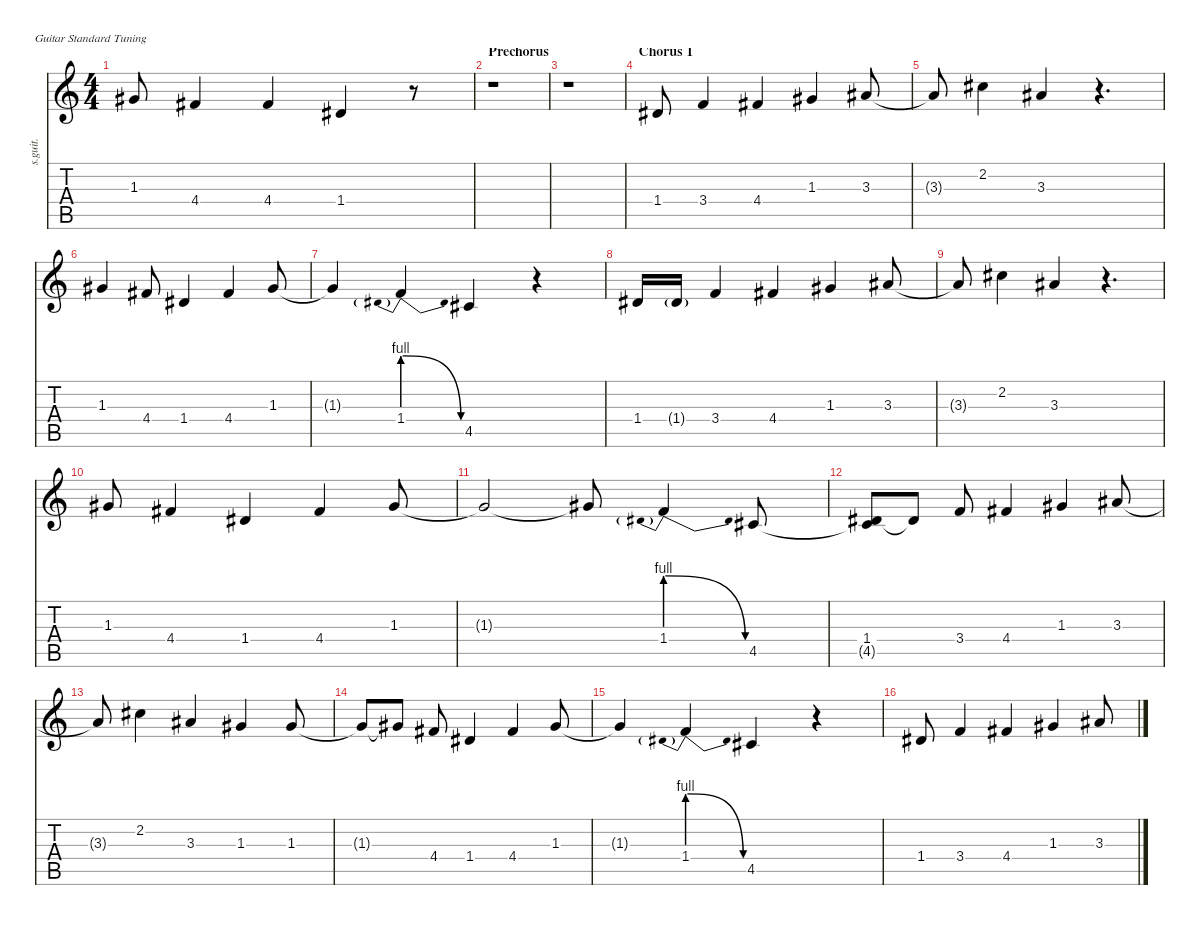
\defaultSystemsLayout 4
\hideDynamics
\bracketExtendMode nobrackets
\track ("Vocals (Stuart \"2D\" Pot)" "s.guit.") {instrument clarinet}
\staff {score tabs}
\tuning (E4 B3 G3 D3 A2 E2)
\displaytranspose 12
\ts (4 4)
\tempo (139 hide)
\clef g2
\ks c
1.3{acc #}.8{lyrics (0 "") lyrics (1 "") lyrics (2 "") lyrics (3 "") lyrics (4 "") dy f} 4.4{acc #}.4{lyrics (0 "") lyrics (1 "") lyrics (2 "") lyrics (3 "") lyrics (4 "")} 4.4{acc #}.4{lyrics (0 "") lyrics (1 "") lyrics (2 "") lyrics (3 "") lyrics (4 "")} 1.4{acc #}.4{lyrics (0 "") lyrics (1 "") lyrics (2 "") lyrics (3 "") lyrics (4 "")} r.8 |
\section ("" "Prechorus")
r.1 |
r.1 |
\section ("" "Chorus 1")
1.4{acc #}.8{lyrics (0 "") lyrics (1 "") lyrics (2 "") lyrics (3 "") lyrics (4 "")} 3.4.4{lyrics (0 "") lyrics (1 "") lyrics (2 "") lyrics (3 "") lyrics (4 "")} 4.4{acc #}.4{lyrics (0 "") lyrics (1 "") lyrics (2 "") lyrics (3 "") lyrics (4 "")} 1.3{acc #}.4{lyrics (0 "") lyrics (1 "") lyrics (2 "") lyrics (3 "") lyrics (4 "")} 3.3{acc #}.8{lyrics (0 "") lyrics (1 "") lyrics (2 "") lyrics (3 "") lyrics (4 "")} |
3.3{t acc #}.8{lyrics (0 "") lyrics (1 "") lyrics (2 "") lyrics (3 "") lyrics (4 "")} 2.2{acc #}.4{lyrics (0 "") lyrics (1 "") lyrics (2 "") lyrics (3 "") lyrics (4 "")} 3.3{acc #}.4{lyrics (0 "") lyrics (1 "") lyrics (2 "") lyrics (3 "") lyrics (4 "")} r.4{d} |
1.3{acc #}.4{lyrics (0 "") lyrics (1 "") lyrics (2 "") lyrics (3 "") lyrics (4 "")} 4.4{acc #}.8{lyrics (0 "") lyrics (1 "") lyrics (2 "") lyrics (3 "") lyrics (4 "")} 1.4{acc #}.4{lyrics (0 "") lyrics (1 "") lyrics (2 "") lyrics (3 "") lyrics (4 "")} 4.4{acc #}.4{lyrics (0 "") lyrics (1 "") lyrics (2 "") lyrics (3 "") lyrics (4 "")} 1.3{acc #}.8{lyrics (0 "") lyrics (1 "") lyrics (2 "") lyrics (3 "") lyrics (4 "")} |
1.3{t acc #}.4{lyrics (0 "") lyrics (1 "") lyrics (2 "") lyrics (3 "") lyrics (4 "")} 1.4{be (prebendrelease 0 4 40.199999999999996 0)}.4{lyrics (0 "") lyrics (1 "") lyrics (2 "") lyrics (3 "") lyrics (4 "")} 4.5{acc #}.4{lyrics (0 "") lyrics (1 "") lyrics (2 "") lyrics (3 "") lyrics (4 "")} r.4 |
1.4{acc #}.16{lyrics (0 "") lyrics (1 "") lyrics (2 "") lyrics (3 "") lyrics (4 "")} 1.4{g acc #}.16{lyrics (0 "") lyrics (1 "") lyrics (2 "") lyrics (3 "") lyrics (4 "") dy mp} 3.4.4{lyrics (0 "") lyrics (1 "") lyrics (2 "") lyrics (3 "") lyrics (4 "") dy f} 4.4{acc #}.4{lyrics (0 "") lyrics (1 "") lyrics (2 "") lyrics (3 "") lyrics (4 "")} 1.3{acc #}.4{lyrics (0 "") lyrics (1 "") lyrics (2 "") lyrics (3 "") lyrics (4 "")} 3.3{acc #}.8{lyrics (0 "") lyrics (1 "") lyrics (2 "") lyrics (3 "") lyrics (4 "")} |
3.3{t acc #}.8{lyrics (0 "") lyrics (1 "") lyrics (2 "") lyrics (3 "") lyrics (4 "")} 2.2{acc #}.4{lyrics (0 "") lyrics (1 "") lyrics (2 "") lyrics (3 "") lyrics (4 "")} 3.3{acc #}.4{lyrics (0 "") lyrics (1 "") lyrics (2 "") lyrics (3 "") lyrics (4 "")} r.4{d} |
1.3{acc #}.8{lyrics (0 "") lyrics (1 "") lyrics (2 "") lyrics (3 "") lyrics (4 "")} 4.4{acc #}.4{lyrics (0 "") lyrics (1 "") lyrics (2 "") lyrics (3 "") lyrics (4 "")} 1.4{acc #}.4{lyrics (0 "") lyrics (1 "") lyrics (2 "") lyrics (3 "") lyrics (4 "")} 4.4{acc #}.4{lyrics (0 "") lyrics (1 "") lyrics (2 "") lyrics (3 "") lyrics (4 "")} 1.3{acc #}.8{lyrics (0 "") lyrics (1 "") lyrics (2 "") lyrics (3 "") lyrics (4 "")} |
1.3{t acc #}.2{lyrics (0 "") lyrics (1 "") lyrics (2 "") lyrics (3 "") lyrics (4 "")} 1.3{t acc #}.8{lyrics (0 "") lyrics (1 "") lyrics (2 "") lyrics (3 "") lyrics (4 "")} 1.4{be (prebendrelease 0 4 40.199999999999996 0)}.4{lyrics (0 "") lyrics (1 "") lyrics (2 "") lyrics (3 "") lyrics (4 "")} 4.5{acc #}.8{lyrics (0 "") lyrics (1 "") lyrics (2 "") lyrics (3 "") lyrics (4 "")} |
(1.4{acc #} 4.5{t acc #}).8{lyrics (0 "") lyrics (1 "") lyrics (2 "") lyrics (3 "") lyrics (4 "")} 1.4{t acc #}.8{lyrics (0 "") lyrics (1 "") lyrics (2 "") lyrics (3 "") lyrics (4 "")} 3.4.8{lyrics (0 "") lyrics (1 "") lyrics (2 "") lyrics (3 "") lyrics (4 "")} 4.4{acc #}.4{lyrics (0 "") lyrics (1 "") lyrics (2 "") lyrics (3 "") lyrics (4 "")} 1.3{acc #}.4{lyrics (0 "") lyrics (1 "") lyrics (2 "") lyrics (3 "") lyrics (4 "")} 3.3{acc #}.8{lyrics (0 "") lyrics (1 "") lyrics (2 "") lyrics (3 "") lyrics (4 "")} |
3.3{t acc #}.8{lyrics (0 "") lyrics (1 "") lyrics (2 "") lyrics (3 "") lyrics (4 "")} 2.2{acc #}.4{lyrics (0 "") lyrics (1 "") lyrics (2 "") lyrics (3 "") lyrics (4 "")} 3.3{acc #}.4{lyrics (0 "") lyrics (1 "") lyrics (2 "") lyrics (3 "") lyrics (4 "")} 1.3{acc #}.4{lyrics (0 "") lyrics (1 "") lyrics (2 "") lyrics (3 "") lyrics (4 "")} 1.3{acc #}.8{lyrics (0 "") lyrics (1 "") lyrics (2 "") lyrics (3 "") lyrics (4 "")} |
1.3{t acc #}.8{lyrics (0 "") lyrics (1 "") lyrics (2 "") lyrics (3 "") lyrics (4 "")} 1.3{t acc #}.8{lyrics (0 "") lyrics (1 "") lyrics (2 "") lyrics (3 "") lyrics (4 "")} 4.4{acc #}.8{lyrics (0 "") lyrics (1 "") lyrics (2 "") lyrics (3 "") lyrics (4 "")} 1.4{acc #}.4{lyrics (0 "") lyrics (1 "") lyrics (2 "") lyrics (3 "") lyrics (4 "")} 4.4{acc #}.4{lyrics (0 "") lyrics (1 "") lyrics (2 "") lyrics (3 "") lyrics (4 "")} 1.3{acc #}.8{lyrics (0 "") lyrics (1 "") lyrics (2 "") lyrics (3 "") lyrics (4 "")} |
1.3{t acc #}.4{lyrics (0 "") lyrics (1 "") lyrics (2 "") lyrics (3 "") lyrics (4 "")} 1.4{be (prebendrelease 0 4 40.199999999999996 0)}.4{lyrics (0 "") lyrics (1 "") lyrics (2 "") lyrics (3 "") lyrics (4 "")} 4.5{acc #}.4{lyrics (0 "") lyrics (1 "") lyrics (2 "") lyrics (3 "") lyrics (4 "")} r.4 |
1.4{acc #}.8{lyrics (0 "") lyrics (1 "") lyrics (2 "") lyrics (3 "") lyrics (4 "")} 3.4.4{lyrics (0 "") lyrics (1 "") lyrics (2 "") lyrics (3 "") lyrics (4 "")} 4.4{acc #}.4{lyrics (0 "") lyrics (1 "") lyrics (2 "") lyrics (3 "") lyrics (4 "")} 1.3{acc #}.4{lyrics (0 "") lyrics (1 "") lyrics (2 "") lyrics (3 "") lyrics (4 "")} 3.3{acc #}.8{lyrics (0 "") lyrics (1 "") lyrics (2 "") lyrics (3 "") lyrics (4 "")}
